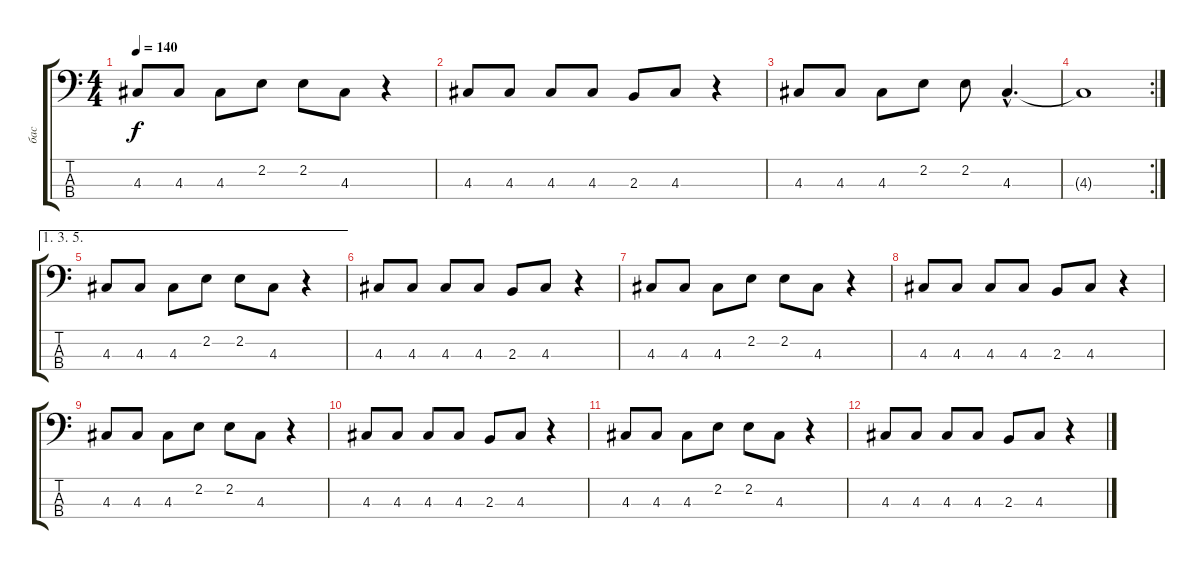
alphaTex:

\track ("бас" "бас") {instrument electricbasspick}
\staff {score tabs}
\tuning (G2 D2 A1 E1) {hide}
\ts (4 4)
\tempo 140
\clef f4
\ks c
4.3.8{dy f} 4.3.8 4.3.8 2.2.8 2.2.8 4.3.8 r.4 |
4.3.8 4.3.8 4.3.8 4.3.8 2.3.8 4.3.8 r.4 |
4.3.8 4.3.8 4.3.8 2.2.8 2.2.8 4.3{hac}.4{d} |
\rc 2
4.3{t}.1 |
\ae (1 3 5)
4.3.8 4.3.8 4.3.8 2.2.8 2.2.8 4.3.8 r.4 |
4.3.8 4.3.8 4.3.8 4.3.8 2.3.8 4.3.8 r.4 |
4.3.8 4.3.8 4.3.8 2.2.8 2.2.8 4.3.8 r.4 |
4.3.8 4.3.8 4.3.8 4.3.8 2.3.8 4.3.8 r.4 |
4.3.8 4.3.8 4.3.8 2.2.8 2.2.8 4.3.8 r.4 |
4.3.8 4.3.8 4.3.8 4.3.8 2.3.8 4.3.8 r.4 |
4.3.8 4.3.8 4.3.8 2.2.8 2.2.8 4.3.8 r.4 |
4.3.8 4.3.8 4.3.8 4.3.8 2.3.8 4.3.8 r.4
